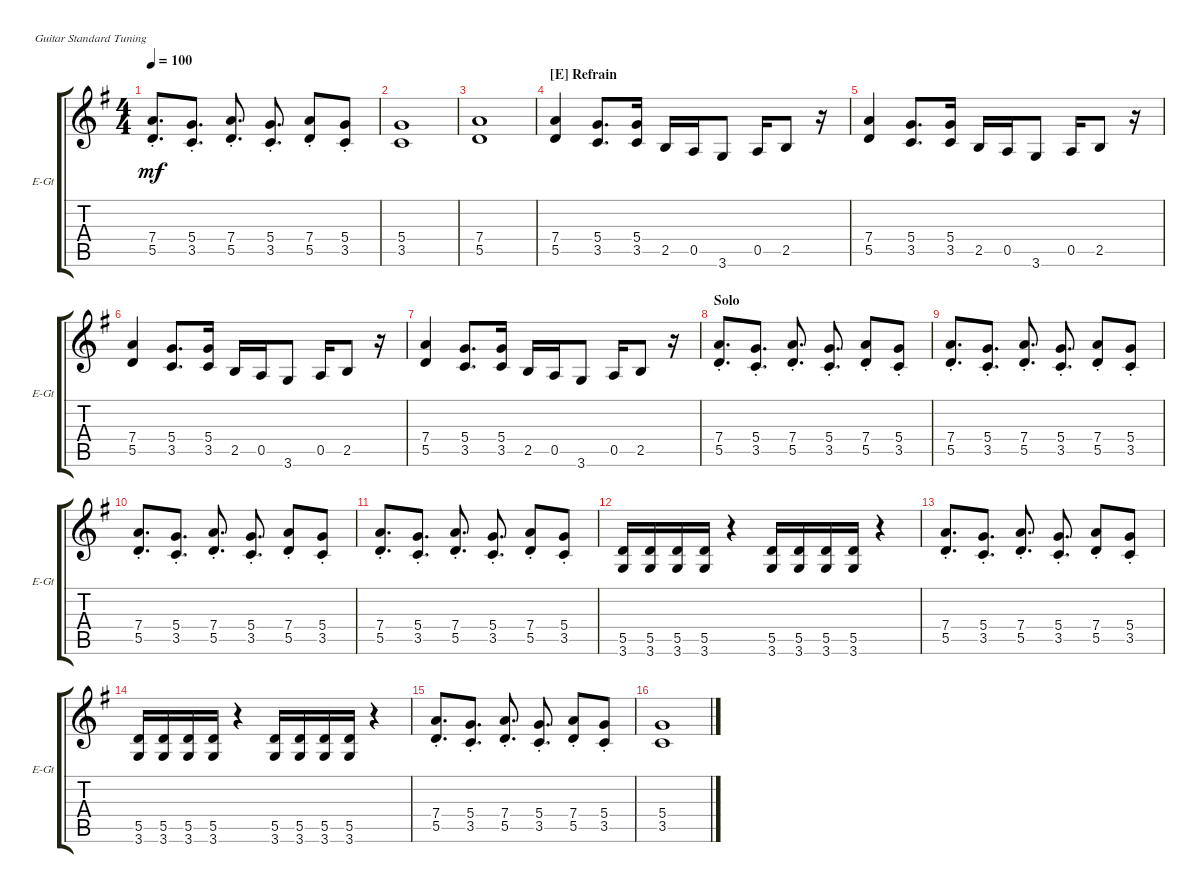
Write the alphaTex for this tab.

\defaultSystemsLayout 4
\bracketExtendMode groupsimilarinstruments
\singleTrackTrackNamePolicy allsystems
\multiTrackTrackNamePolicy allsystems
\firstSystemTrackNameOrientation horizontal
\otherSystemsTrackNameOrientation horizontal
\track ("Electric Guitar" "E-Gt") {instrument overdrivenguitar}
\staff {score tabs}
\tuning (E4 B3 G3 D3 A2 E2)
\ts (4 4)
\tempo 100
\clef g2
\ks g
(5.5 7.4{st}).8{d dy mf} (3.5 5.4{st}).8{d} (5.5{st} 7.4).8{d} (3.5{st} 5.4).8{d} (5.5{st} 7.4).8 (3.5{st} 5.4).8 |
(3.5 5.4).1 |
(5.5 7.4).1 |
\section ("E" "Refrain")
(7.4 5.5).4 (3.5 5.4).8{d} (3.5 5.4).16 2.5.16 0.5.16 3.6.8 0.5.16 2.5.8 r.16 |
(7.4 5.5).4 (3.5 5.4).8{d} (3.5 5.4).16 2.5.16 0.5.16 3.6.8 0.5.16 2.5.8 r.16 |
(7.4 5.5).4 (3.5 5.4).8{d} (3.5 5.4).16 2.5.16 0.5.16 3.6.8 0.5.16 2.5.8 r.16 |
(7.4 5.5).4 (3.5 5.4).8{d} (3.5 5.4).16 2.5.16 0.5.16 3.6.8 0.5.16 2.5.8 r.16 |
\section ("" "Solo")
(5.5 7.4{st}).8{d} (3.5 5.4{st}).8{d} (5.5{st} 7.4).8{d} (3.5{st} 5.4).8{d} (5.5{st} 7.4).8 (3.5{st} 5.4).8 |
(5.5 7.4{st}).8{d} (3.5 5.4{st}).8{d} (5.5{st} 7.4).8{d} (3.5{st} 5.4).8{d} (5.5{st} 7.4).8 (3.5{st} 5.4).8 |
(5.5 7.4{st}).8{d} (3.5 5.4{st}).8{d} (5.5{st} 7.4).8{d} (3.5{st} 5.4).8{d} (5.5{st} 7.4).8 (3.5{st} 5.4).8 |
(5.5 7.4{st}).8{d} (3.5 5.4{st}).8{d} (5.5{st} 7.4).8{d} (3.5{st} 5.4).8{d} (5.5{st} 7.4).8 (3.5{st} 5.4).8 |
(3.6 5.5).16 (3.6 5.5).16 (3.6 5.5).16 (5.5 3.6).16 r.4 (3.6 5.5).16 (3.6 5.5).16 (3.6 5.5).16 (5.5 3.6).16 r.4 |
(5.5 7.4{st}).8{d} (3.5 5.4{st}).8{d} (5.5{st} 7.4).8{d} (3.5{st} 5.4).8{d} (5.5{st} 7.4).8 (3.5{st} 5.4).8 |
(3.6 5.5).16 (3.6 5.5).16 (3.6 5.5).16 (5.5 3.6).16 r.4 (3.6 5.5).16 (3.6 5.5).16 (3.6 5.5).16 (5.5 3.6).16 r.4 |
(5.5 7.4{st}).8{d} (3.5 5.4{st}).8{d} (5.5{st} 7.4).8{d} (3.5{st} 5.4).8{d} (5.5{st} 7.4).8 (3.5{st} 5.4).8 |
(3.5 5.4).1
